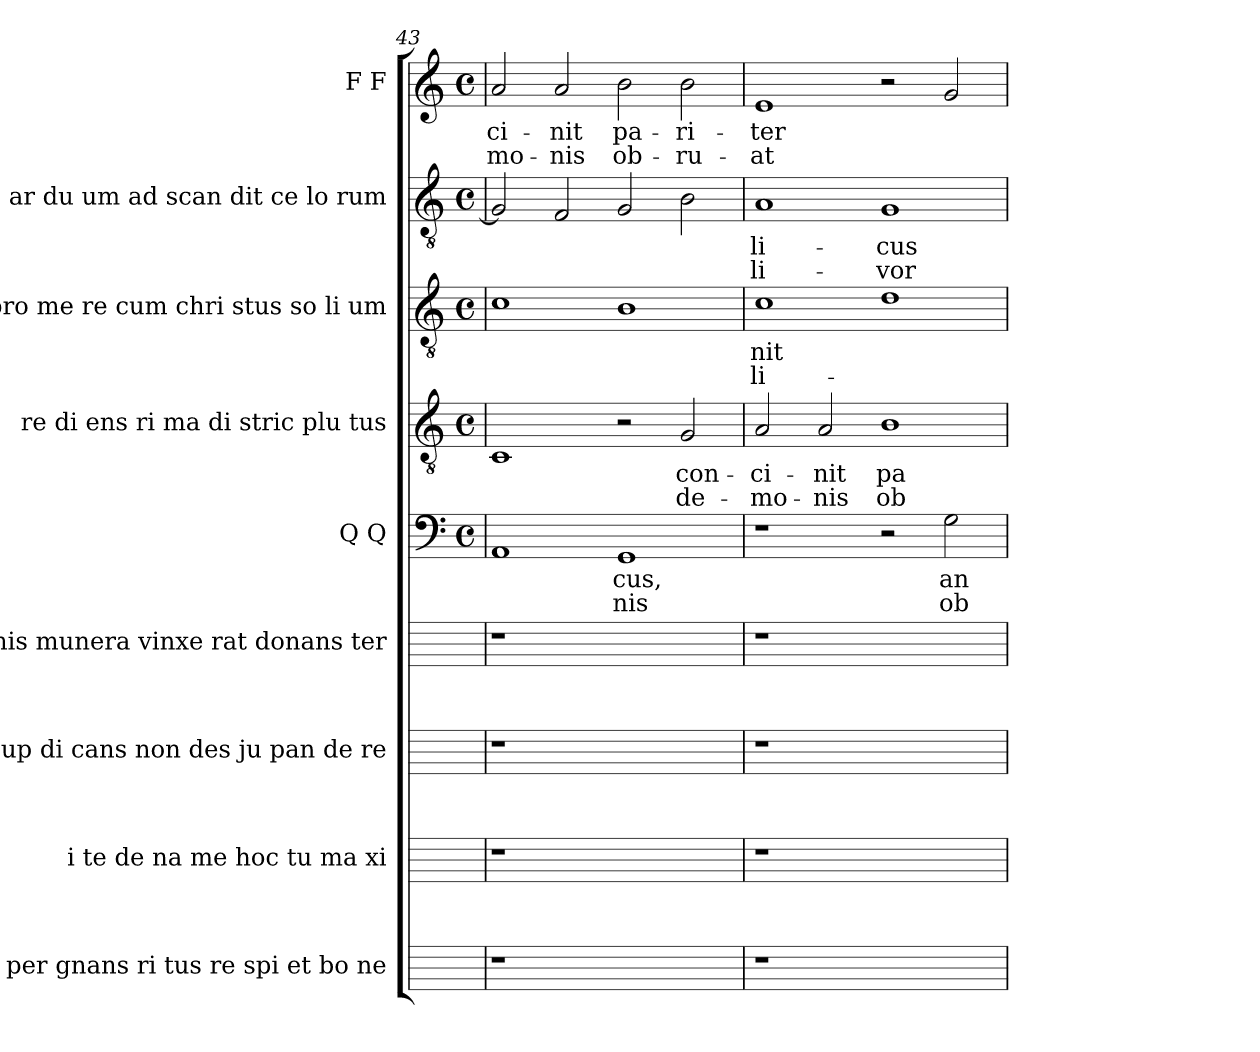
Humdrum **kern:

**kern	**kern	**kern	**kern	**kern	**text	**text	**kern	**text	**text	**kern	**text	**text	**kern	**text	**text	**kern	**text	**text
*part9	*part8	*part7	*part6	*part5	*part5	*part5	*part4	*part4	*part4	*part3	*part3	*part3	*part2	*part2	*part2	*part1	*part1	*part1
*staff9	*staff8	*staff7	*staff6	*staff5	*staff5	*staff5	*staff4	*staff4	*staff4	*staff3	*staff3	*staff3	*staff2	*staff2	*staff2	*staff1	*staff1	*staff1
*I"per  gnans  ri tus re  spi  et bo ne	*I"i  te de  na  me hoc tu  ma xi	*I"sup  di cans non des  ju  pan de re	*I"rige nis munera  vinxe rat donans ter	*I"Q  Q	*	*	*I"re di ens  ri ma di stric  plu  tus	*	*	*I"pro me re cum chri  stus so li um	*	*	*I"ar du um  ad  scan dit  ce lo rum	*	*	*I"F  F	*	*
*	*	*I'P	*	*	*	*	*	*	*	*I'Ch	*	*	*	*	*	*	*	*
*	*	*	*	*clefF4	*	*	*clefGv2	*	*	*clefGv2	*	*	*clefGv2	*	*	*clefG2	*	*
*	*	*	*	*M4/4	*	*	*M4/4	*	*	*M4/4	*	*	*M4/4	*	*	*M4/4	*	*
*	*	*	*	*met(c)	*	*	*met(c)	*	*	*met(c)	*	*	*met(c)	*	*	*met(c)	*	*
=43	=43	=43	=43	=43	=43!	=43!	=43	=43!	=43!	=43	=43!	=43!	=43	=43!	=43!	=43!	=43!	=43!
!	!	!	!	!	!	!	!	!	!	!	!	!	!	!	!	!	!LO:LY:b:cj	!LO:LY:b:cj
1r	1r	1r	1r	1AA	.	.	1C	.	.	1c	.	.	2G/]	.	.	2a/	-ci-	-mo-
!	!	!	!	!	!	!	!	!	!	!	!	!	!	!	!	!	!LO:LY:b:cj	!LO:LY:b:cj
.	.	.	.	.	.	.	.	.	.	.	.	.	2F/	.	.	2a/	-nit	nis
!	!	!	!	!	!LO:LY:b:cj	!LO:LY:b:cj	!	!	!	!	!	!	!	!	!	!	!LO:LY:b:cj	!LO:LY:b:cj
1ryy	1ryy	1ryy	1ryy	1GG	-cus,	nis	2r	.	.	1B	.	.	2G/	.	.	2b\	pa-	-ob-
!	!	!	!	!	!	!	!	!LO:LY:b:cj	!LO:LY:b:cj	!	!	!	!	!	!	!	!LO:LY:b:cj	!LO:LY:b:cj
.	.	.	.	.	.	.	2G/	con-	-de-	.	.	.	2B\	.	.	2b\	-ri-	-ru-
=44	=44	=44	=44	=44	=44!	=44!	=44	=44!	=44!	=44	=44!	=44!	=44	=44!	=44!	=44!	=44!	=44!
!	!	!	!	!	!	!	!	!LO:LY:b:cj	!LO:LY:b:cj	!	!LO:LY:b:cj	!LO:LY:b:cj	!	!LO:LY:b:cj	!LO:LY:b:cj	!	!LO:LY:b:cj	!LO:LY:b:cj
1r	1r	1r	1r	1r	.	.	2A/	-ci-	-mo-	1c	nit	li-	1A	li-	-li-	1e	-ter	at
!	!	!	!	!	!	!	!	!LO:LY:b:cj	!LO:LY:b:cj	!	!	!	!	!	!	!	!	!
.	.	.	.	.	.	.	2A/	-nit	nis	.	.	.	.	.	.	.	.	.
!	!	!	!	!	!	!	!	!LO:LY:b:cj	!LO:LY:b:cj	!	!	!	!	!LO:LY:b:cj	!LO:LY:b:cj	!	!	!
1ryy	1ryy	1ryy	1ryy	2r	.	.	1B	pa-	-ob-	1d	.	.	1G	-cus	vor	2r	.	.
!	!	!	!	!	!LO:LY:b:cj	!LO:LY:b:cj	!	!	!	!	!	!	!	!	!	!	!	!
.	.	.	.	2G\	an-	-ob-	.	.	.	.	.	.	.	.	.	2g/	.	.
=	=	=	=	=	=!	=!	=	=!	=!	=	=!	=!	=	=!	=!	=!	=!	=!
*-	*-	*-	*-	*-	*-	*-	*-	*-	*-	*-	*-	*-	*-	*-	*-	*-	*-	*-
